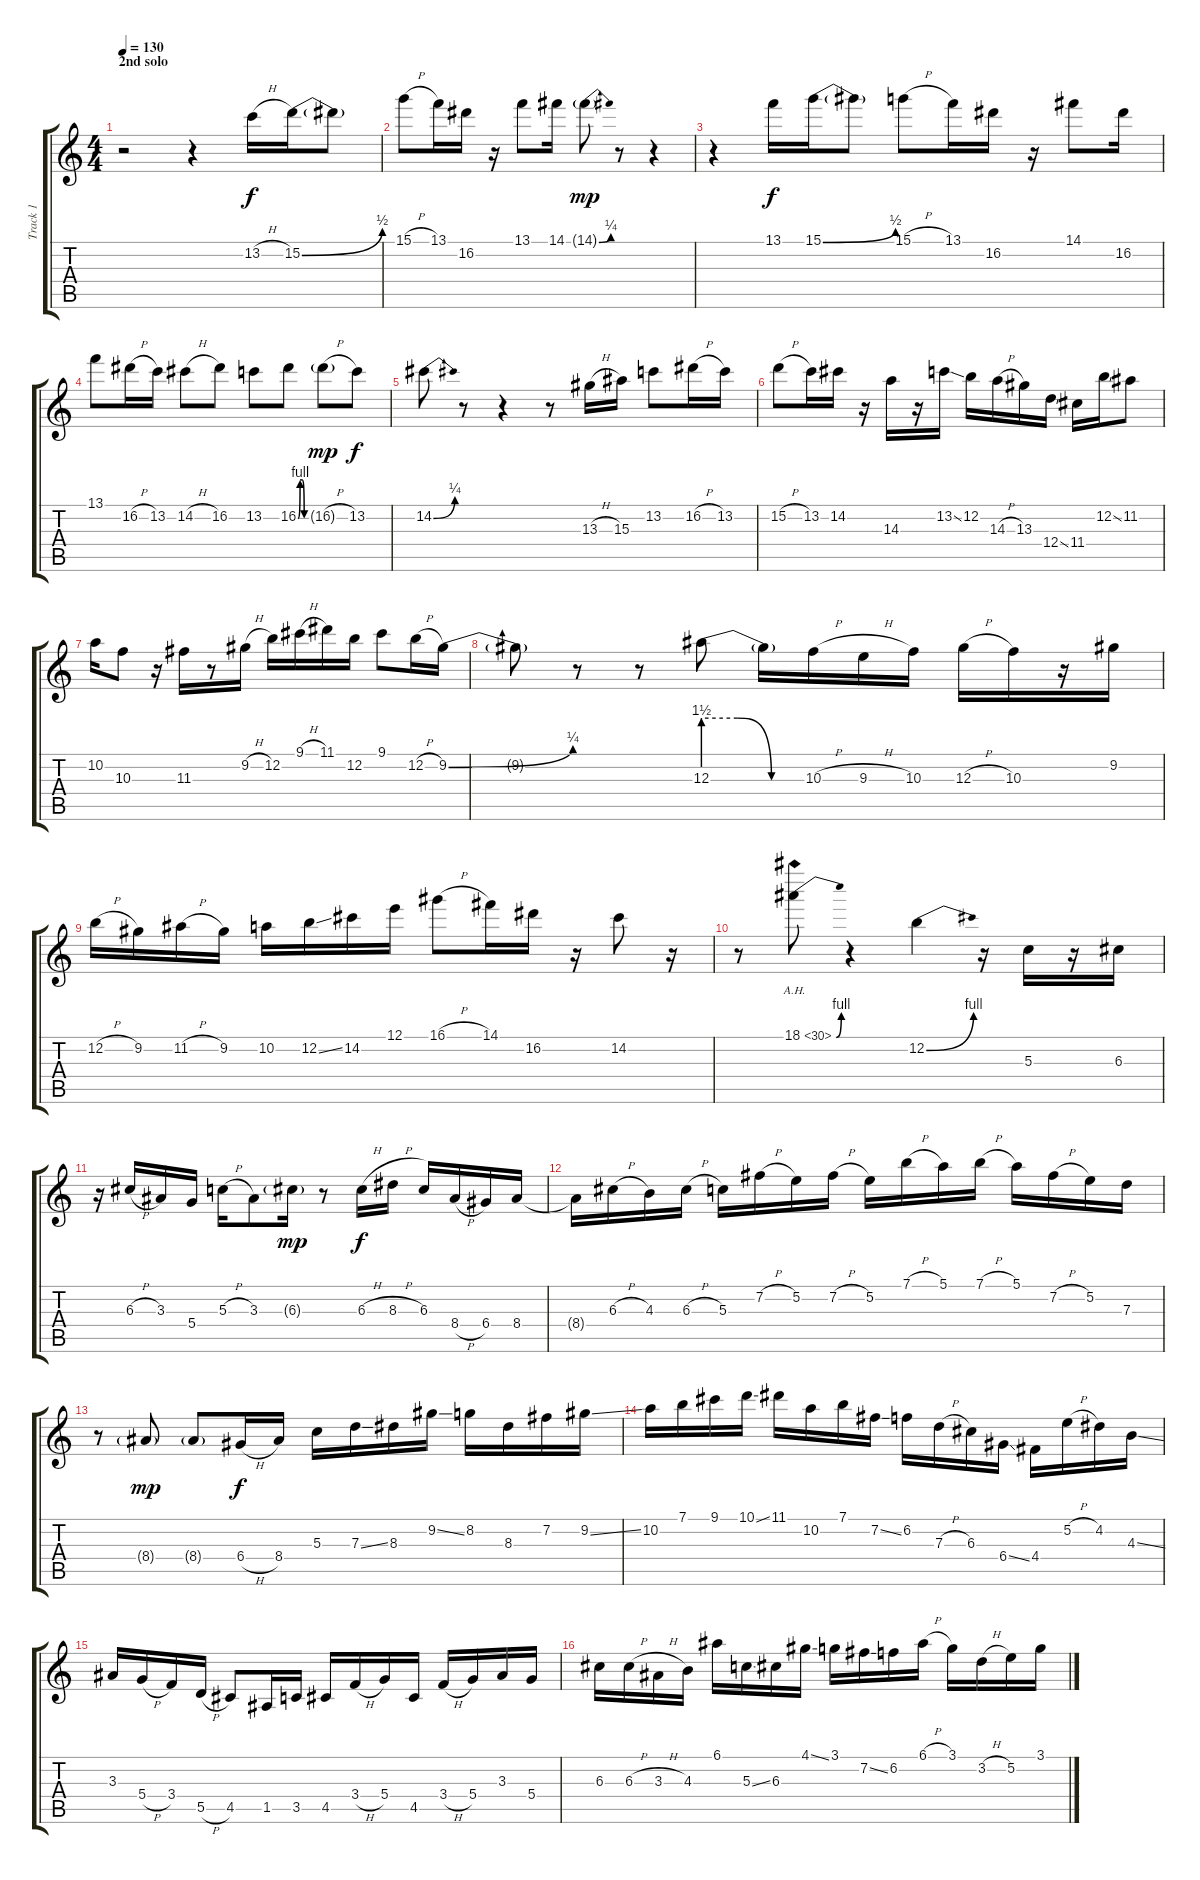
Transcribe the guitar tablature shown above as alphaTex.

\track ("Track 1" "Track 1") {instrument electricguitarjazz}
\staff {score tabs}
\tuning (E4 B3 G3 D3 A2 E2) {hide}
\ts (4 4)
\section ("" "2nd solo")
\tempo 130
\clef g2
\ks c
r.2{dy f} r.4 13.2{h}.16 15.2{be (bend 0 0 60 2)}.16 15.2{t}.8 |
15.1{h}.8 13.1.16 16.2.16 r.16 13.1.8 14.1.16 14.1{be (bend 0 0 60 1) g}.8{dy mp} r.8 r.4 |
r.4 13.1.16{dy f} 15.1{be (bend 0 0 60 2)}.16 15.1{t}.8 15.1{h}.8 13.1.16 16.2.16 r.16 14.1.8 16.2.16 |
13.1.8 16.2{h}.16 13.2.16 14.2{h}.8 16.2.8 13.2.8 16.2{be (custom 0 0 15 4 30 4 45 0 60 0)}.8 16.2{h g}.8{dy mp} 13.2.8{dy f} |
14.2{be (bend 0 0 60 1)}.8 r.8 r.4 r.8 13.3{h}.16 15.3.16 13.2.8 16.2{h}.16 13.2.16 |
15.2{h}.8 13.2.16 14.2.16 r.16 14.3.16 r.16 13.2{ss}.16 12.2.16 14.3{h}.16 13.3.16 12.4{ss}.16 11.4.16 12.2{ss}.16 11.2.8 |
10.2.16 10.3.8 r.16 11.3.16 r.8 9.2{h}.16 12.2.16 9.1{h}.16 11.1.16 12.2.16 9.1.8 12.2{h}.16 9.2{be (bend 0 0 60 1)}.16 |
9.2{t}.8 r.8 r.8 12.3{be (custom 0 6 20 6 40 0 60 0)}.8 12.3{t}.16 10.3{h}.16 9.3{h}.16 10.3.16 12.3{h}.16 10.3.16 r.16 9.2.16 |
12.2{h}.16 9.2.16 11.2{h}.16 9.2.16 10.2.16 12.2{ss}.16 14.2.16 12.1.16 16.1{h}.8 14.1.16 16.2.16 r.16 14.2.8 r.16 |
r.8 18.1{be (bend 0 0 60 4) ah 12}.8 r.4 12.2{be (bend 0 0 60 4)}.4 r.16 5.3.16 r.16 6.3.16 |
r.16 6.3{h}.16 3.3.16 5.4.16 5.3{h}.16 3.3.8 6.3{g}.16{dy mp} r.8 6.3{h}.16{dy f} 8.3{h}.16 6.3.16 8.4{h}.16 6.4.16 8.4.16 |
8.4{t}.16 6.3{h}.16 4.3.16 6.3{h}.16 5.3.16 7.2{h}.16 5.2.16 7.2{h}.16 5.2.16 7.1{h}.16 5.1.16 7.1{h}.16 5.1.16 7.2{h}.16 5.2.16 7.3.16 |
r.8 8.4{g}.8{dy mp} 8.4{g}.8 6.4{h}.16{dy f} 8.4.16 5.3.16 7.3{ss}.16 8.3.16 9.2{ss}.16 8.2.16 8.3.16 7.2.16 9.2{ss}.16 |
10.2.16 7.1.16 9.1.16 10.1{ss}.16 11.1.16 10.2.16 7.1.16 7.2{ss}.16 6.2.16 7.3{h}.16 6.3.16 6.4{ss}.16 4.4.16 5.2{h}.16 4.2.16 4.3{ss}.16 |
3.3.16 5.4{h}.16 3.4.16 5.5{h}.16 4.5.8 1.5.16 3.5.16 4.5.16 3.4{h}.16 5.4.16 4.5.16 3.4{h}.16 5.4.16 3.3.16 5.4.16 |
6.3.16 6.3{h}.16 3.3{h}.16 4.3.16 6.1.16 5.3{ss}.16 6.3.16 4.1{ss}.16 3.1.16 7.2{ss}.16 6.2.16 6.1{h}.16 3.1.16 3.2{h}.16 5.2.16 3.1.16
